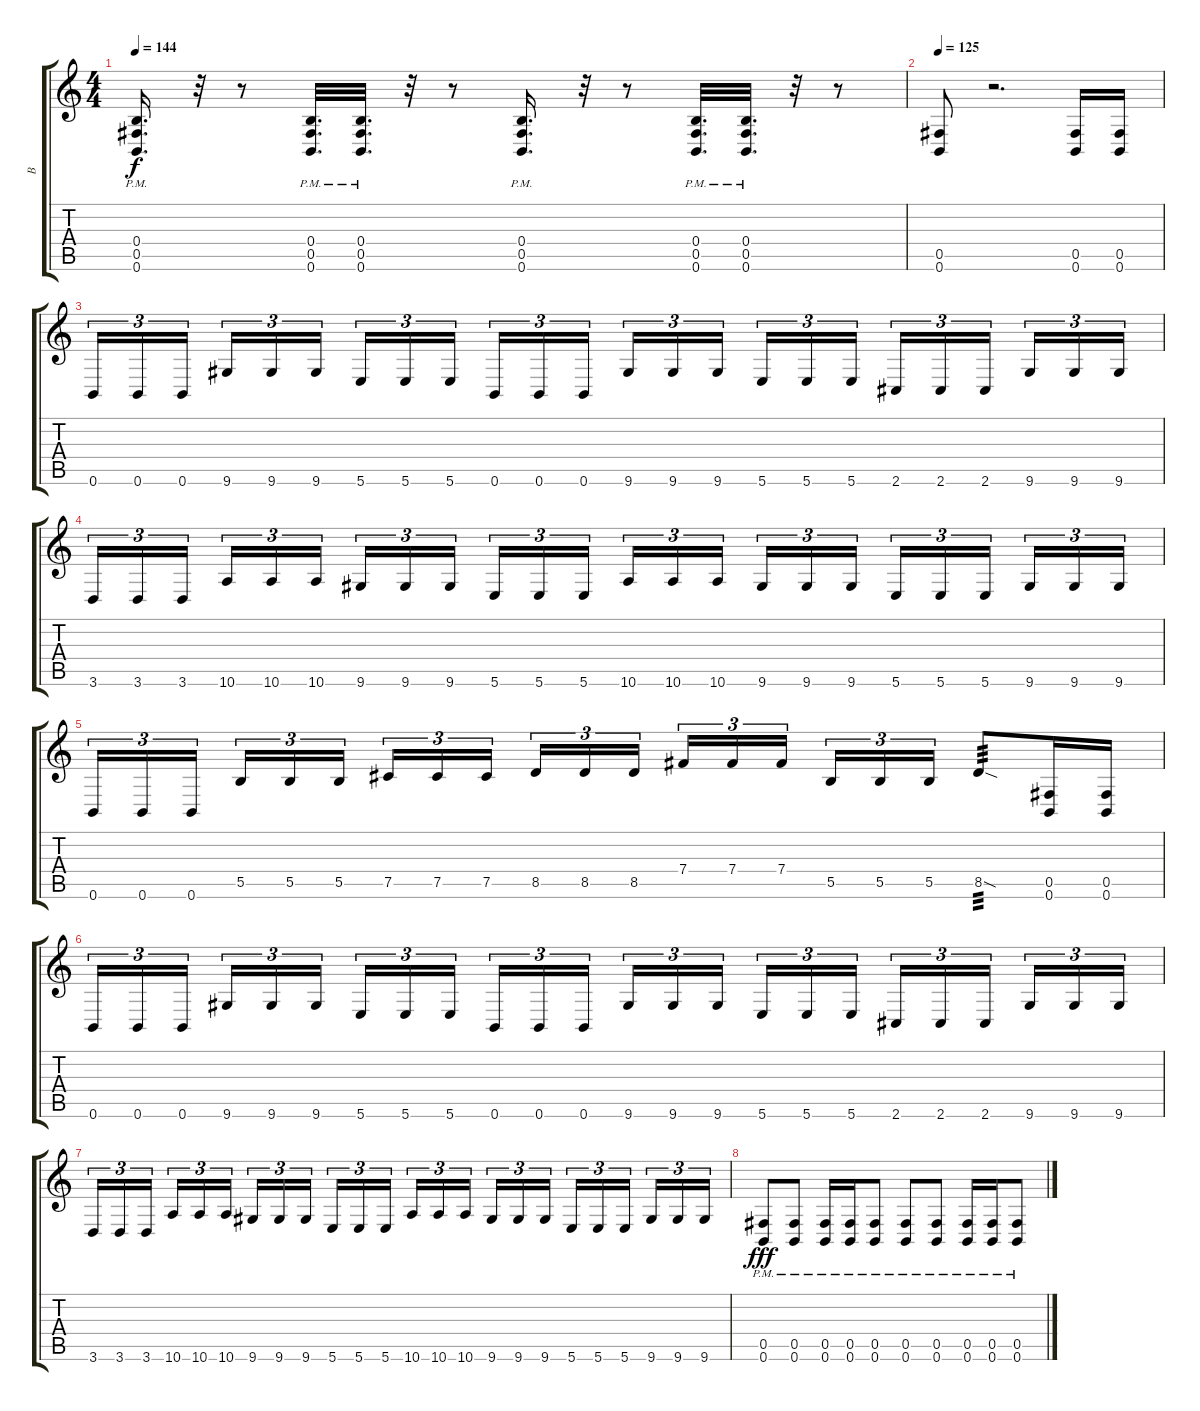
\track ("B" "B") {instrument distortionguitar}
\staff {score tabs}
\tuning (E4 Ab3 E3 B2 Gb2 B1) {hide}
\ts (4 4)
\tempo 144
\clef g2
\ks c
(0.4{pm} 0.5{pm} 0.6{pm}).16{d dy f} r.32 r.8 (0.4{pm} 0.5{pm} 0.6{pm}).32{d} (0.4{pm} 0.5{pm} 0.6{pm}).32{d} r.32 r.8 (0.4{pm} 0.5{pm} 0.6{pm}).16{d} r.32 r.8 (0.4{pm} 0.5{pm} 0.6{pm}).32{d} (0.4{pm} 0.5{pm} 0.6{pm}).32{d} r.32 r.8 |
\tempo 125
(0.5 0.6).8 r.2{d} (0.5 0.6).16 (0.5 0.6).16 |
0.6.16{tu (3 2)} 0.6.16{tu (3 2)} 0.6.16{tu (3 2)} 9.6.16{tu (3 2)} 9.6.16{tu (3 2)} 9.6.16{tu (3 2)} 5.6.16{tu (3 2)} 5.6.16{tu (3 2)} 5.6.16{tu (3 2)} 0.6.16{tu (3 2)} 0.6.16{tu (3 2)} 0.6.16{tu (3 2)} 9.6.16{tu (3 2)} 9.6.16{tu (3 2)} 9.6.16{tu (3 2)} 5.6.16{tu (3 2)} 5.6.16{tu (3 2)} 5.6.16{tu (3 2)} 2.6.16{tu (3 2)} 2.6.16{tu (3 2)} 2.6.16{tu (3 2)} 9.6.16{tu (3 2)} 9.6.16{tu (3 2)} 9.6.16{tu (3 2)} |
3.6.16{tu (3 2)} 3.6.16{tu (3 2)} 3.6.16{tu (3 2)} 10.6.16{tu (3 2)} 10.6.16{tu (3 2)} 10.6.16{tu (3 2)} 9.6.16{tu (3 2)} 9.6.16{tu (3 2)} 9.6.16{tu (3 2)} 5.6.16{tu (3 2)} 5.6.16{tu (3 2)} 5.6.16{tu (3 2)} 10.6.16{tu (3 2)} 10.6.16{tu (3 2)} 10.6.16{tu (3 2)} 9.6.16{tu (3 2)} 9.6.16{tu (3 2)} 9.6.16{tu (3 2)} 5.6.16{tu (3 2)} 5.6.16{tu (3 2)} 5.6.16{tu (3 2)} 9.6.16{tu (3 2)} 9.6.16{tu (3 2)} 9.6.16{tu (3 2)} |
0.6.16{tu (3 2)} 0.6.16{tu (3 2)} 0.6.16{tu (3 2)} 5.5.16{tu (3 2)} 5.5.16{tu (3 2)} 5.5.16{tu (3 2)} 7.5.16{tu (3 2)} 7.5.16{tu (3 2)} 7.5.16{tu (3 2)} 8.5.16{tu (3 2)} 8.5.16{tu (3 2)} 8.5.16{tu (3 2)} 7.4.16{tu (3 2)} 7.4.16{tu (3 2)} 7.4.16{tu (3 2)} 5.5.16{tu (3 2)} 5.5.16{tu (3 2)} 5.5.16{tu (3 2)} 8.5{sod}.8{tp 3} (0.5 0.6).16 (0.5 0.6).16 |
0.6.16{tu (3 2)} 0.6.16{tu (3 2)} 0.6.16{tu (3 2)} 9.6.16{tu (3 2)} 9.6.16{tu (3 2)} 9.6.16{tu (3 2)} 5.6.16{tu (3 2)} 5.6.16{tu (3 2)} 5.6.16{tu (3 2)} 0.6.16{tu (3 2)} 0.6.16{tu (3 2)} 0.6.16{tu (3 2)} 9.6.16{tu (3 2)} 9.6.16{tu (3 2)} 9.6.16{tu (3 2)} 5.6.16{tu (3 2)} 5.6.16{tu (3 2)} 5.6.16{tu (3 2)} 2.6.16{tu (3 2)} 2.6.16{tu (3 2)} 2.6.16{tu (3 2)} 9.6.16{tu (3 2)} 9.6.16{tu (3 2)} 9.6.16{tu (3 2)} |
3.6.16{tu (3 2)} 3.6.16{tu (3 2)} 3.6.16{tu (3 2)} 10.6.16{tu (3 2)} 10.6.16{tu (3 2)} 10.6.16{tu (3 2)} 9.6.16{tu (3 2)} 9.6.16{tu (3 2)} 9.6.16{tu (3 2)} 5.6.16{tu (3 2)} 5.6.16{tu (3 2)} 5.6.16{tu (3 2)} 10.6.16{tu (3 2)} 10.6.16{tu (3 2)} 10.6.16{tu (3 2)} 9.6.16{tu (3 2)} 9.6.16{tu (3 2)} 9.6.16{tu (3 2)} 5.6.16{tu (3 2)} 5.6.16{tu (3 2)} 5.6.16{tu (3 2)} 9.6.16{tu (3 2)} 9.6.16{tu (3 2)} 9.6.16{tu (3 2)} |
(0.5{pm} 0.6{pm}).8{dy fff} (0.5{pm} 0.6{pm}).8 (0.5{pm} 0.6{pm}).16 (0.5{pm} 0.6{pm}).16 (0.5{pm} 0.6{pm}).8 (0.5{pm} 0.6{pm}).8 (0.5{pm} 0.6{pm}).8 (0.5{pm} 0.6{pm}).16 (0.5{pm} 0.6{pm}).16 (0.5{pm} 0.6{pm}).8
